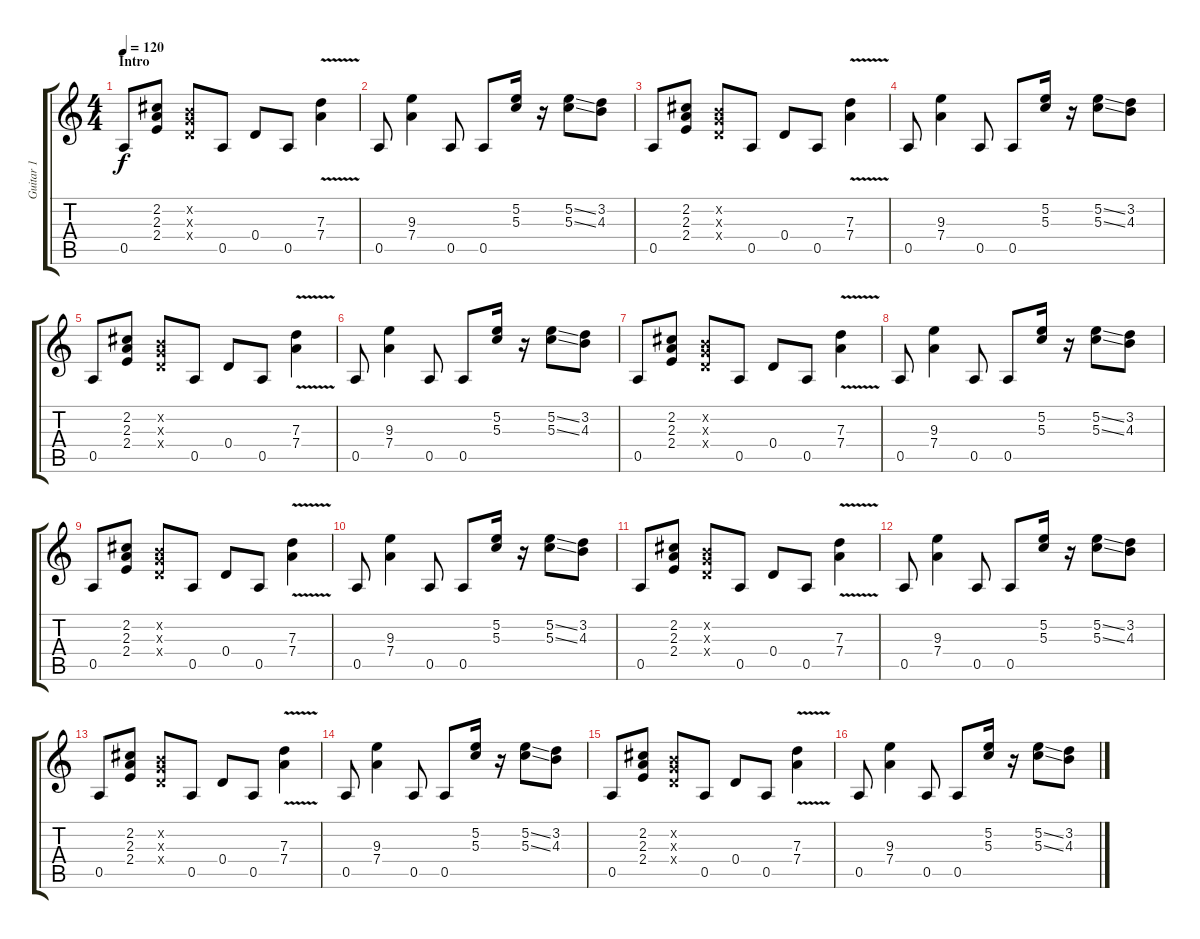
\track ("Guitar 1" "Guitar 1") {instrument distortionguitar}
\staff {score tabs}
\tuning (E4 B3 G3 D3 A2 E2) {hide}
\ts (4 4)
\section ("" "Intro")
\tempo 120
\clef g2
\ks c
0.5.8{dy f instrument distortionguitar} (2.2 2.3 2.4).8 (0.2{x} 0.3{x} 0.4{x}).8 0.5.8 0.4.8 0.5.8 (7.3{v} 7.4{v}).4 |
0.5.8 (9.3 7.4).4 0.5.8 0.5.8 (5.2 5.3).16 r.16 (5.2{ss} 5.3{ss}).8 (3.2 4.3).8 |
0.5.8 (2.2 2.3 2.4).8 (0.2{x} 0.3{x} 0.4{x}).8 0.5.8 0.4.8 0.5.8 (7.3{v} 7.4{v}).4 |
0.5.8 (9.3 7.4).4 0.5.8 0.5.8 (5.2 5.3).16 r.16 (5.2{ss} 5.3{ss}).8 (3.2 4.3).8 |
0.5.8 (2.2 2.3 2.4).8 (0.2{x} 0.3{x} 0.4{x}).8 0.5.8 0.4.8 0.5.8 (7.3{v} 7.4{v}).4 |
0.5.8 (9.3 7.4).4 0.5.8 0.5.8 (5.2 5.3).16 r.16 (5.2{ss} 5.3{ss}).8 (3.2 4.3).8 |
0.5.8 (2.2 2.3 2.4).8 (0.2{x} 0.3{x} 0.4{x}).8 0.5.8 0.4.8 0.5.8 (7.3{v} 7.4{v}).4 |
0.5.8 (9.3 7.4).4 0.5.8 0.5.8 (5.2 5.3).16 r.16 (5.2{ss} 5.3{ss}).8 (3.2 4.3).8 |
0.5.8 (2.2 2.3 2.4).8 (0.2{x} 0.3{x} 0.4{x}).8 0.5.8 0.4.8 0.5.8 (7.3{v} 7.4{v}).4 |
0.5.8 (9.3 7.4).4 0.5.8 0.5.8 (5.2 5.3).16 r.16 (5.2{ss} 5.3{ss}).8 (3.2 4.3).8 |
0.5.8 (2.2 2.3 2.4).8 (0.2{x} 0.3{x} 0.4{x}).8 0.5.8 0.4.8 0.5.8 (7.3{v} 7.4{v}).4 |
0.5.8 (9.3 7.4).4 0.5.8 0.5.8 (5.2 5.3).16 r.16 (5.2{ss} 5.3{ss}).8 (3.2 4.3).8 |
0.5.8 (2.2 2.3 2.4).8 (0.2{x} 0.3{x} 0.4{x}).8 0.5.8 0.4.8 0.5.8 (7.3{v} 7.4{v}).4 |
0.5.8 (9.3 7.4).4 0.5.8 0.5.8 (5.2 5.3).16 r.16 (5.2{ss} 5.3{ss}).8 (3.2 4.3).8 |
0.5.8 (2.2 2.3 2.4).8 (0.2{x} 0.3{x} 0.4{x}).8 0.5.8 0.4.8 0.5.8 (7.3{v} 7.4{v}).4 |
0.5.8 (9.3 7.4).4 0.5.8 0.5.8 (5.2 5.3).16 r.16 (5.2{ss} 5.3{ss}).8 (3.2 4.3).8
